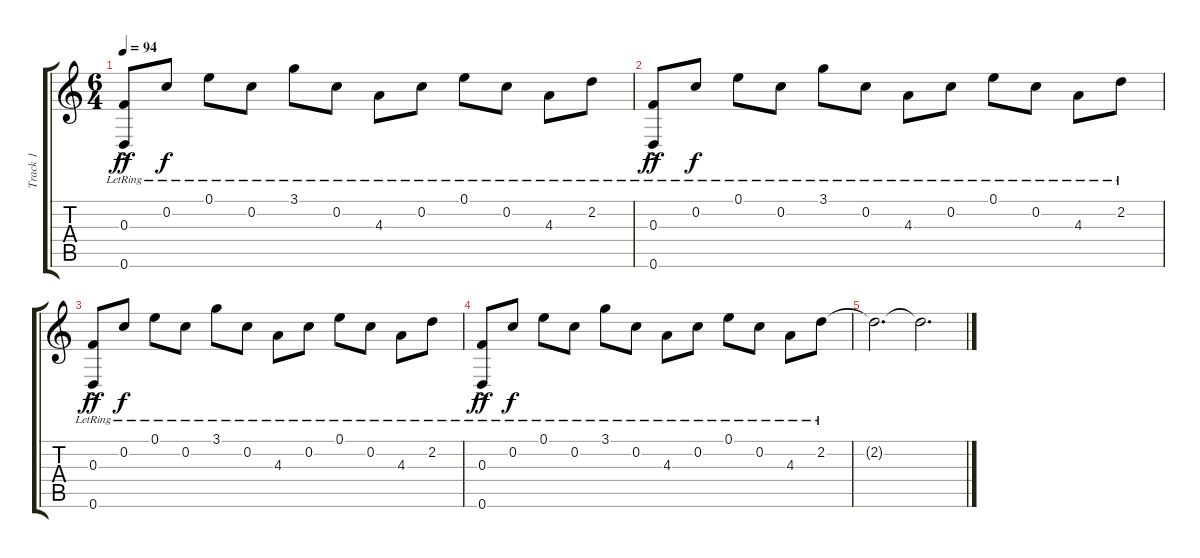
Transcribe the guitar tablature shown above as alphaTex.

\track ("Track 1" "Track 1") {instrument electricguitarjazz}
\staff {score tabs}
\tuning (E4 C4 F3 E3 A2 D2) {hide}
\ts (6 4)
\tempo 94
\clef g2
\ks c
(0.3{lr} 0.6{ac lr}).8{dy ff} 0.2{lr}.8{dy f} 0.1{lr}.8 0.2{lr}.8 3.1{lr}.8 0.2{lr}.8 4.3{lr}.8 0.2{lr}.8 0.1{lr}.8 0.2{lr}.8 4.3{lr}.8 2.2{lr}.8 |
(0.3{lr} 0.6{ac lr}).8{dy ff} 0.2{lr}.8{dy f} 0.1{lr}.8 0.2{lr}.8 3.1{lr}.8 0.2{lr}.8 4.3{lr}.8 0.2{lr}.8 0.1{lr}.8 0.2{lr}.8 4.3{lr}.8 2.2{lr}.8 |
(0.3{lr} 0.6{ac lr}).8{dy ff} 0.2{lr}.8{dy f} 0.1{lr}.8 0.2{lr}.8 3.1{lr}.8 0.2{lr}.8 4.3{lr}.8 0.2{lr}.8 0.1{lr}.8 0.2{lr}.8 4.3{lr}.8 2.2{lr}.8 |
(0.3{lr} 0.6{ac lr}).8{dy ff} 0.2{lr}.8{dy f} 0.1{lr}.8 0.2{lr}.8 3.1{lr}.8 0.2{lr}.8 4.3{lr}.8 0.2{lr}.8 0.1{lr}.8 0.2{lr}.8 4.3{lr}.8 2.2{lr}.8 |
2.2{t}.2{d} 2.2{t}.2{d}
